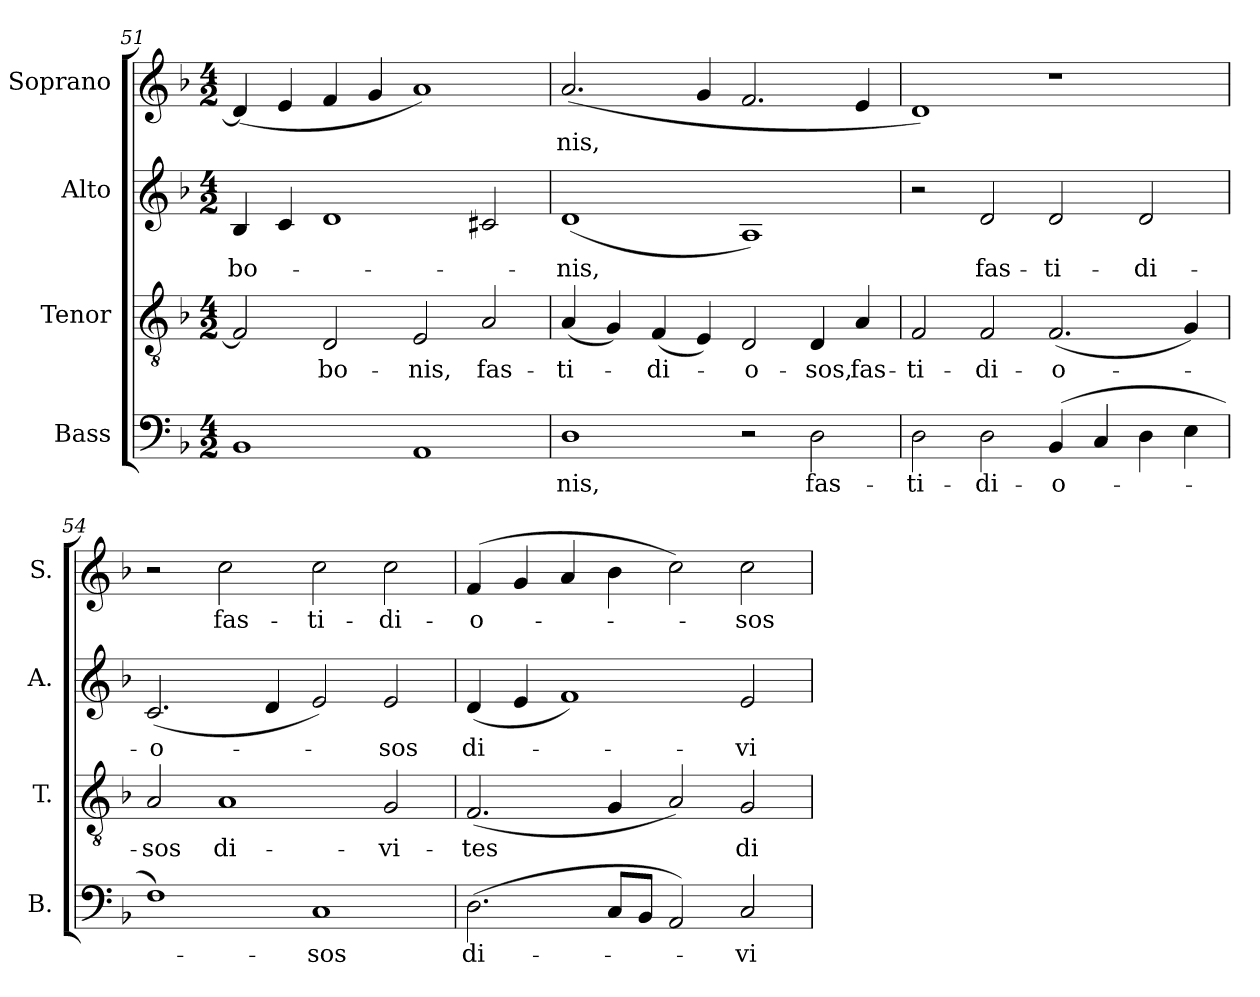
**kern	**text	**kern	**text	**kern	**text	**kern	**text
*part4	*part4	*part3	*part3	*part2	*part2	*part1	*part1
*staff4	*staff4	*staff3	*staff3	*staff2	*staff2	*staff1	*staff1
*I"Bass	*	*I"Tenor	*	*I"Alto	*	*I"Soprano	*
*I'B.	*	*I'T.	*	*I'A.	*	*I'S.	*
*clefF4	*	*clefGv2	*	*clefG2	*	*clefG2	*
*	*	*ITrd7c12	*	*	*	*	*
*k[b-]	*	*k[b-]	*	*k[b-]	*	*k[b-]	*
*F:	*	*F:	*	*F:	*	*F:	*
*M4/2	*	*M4/2	*	*M4/2	*	*M4/2	*
=51	=51	=51	=51	=51	=51	=51	=51
!	!	!	!	!	!LO:LY:b:color=#000000	!	!
1BB-i	.	2FFi/]	.	4B-i/	bo-	(4di/]	.
.	.	.	.	4ci/	.	4ei/	.
!	!	!	!LO:LY:b:color=#000000	!	!	!	!
.	.	2DDi/	bo-	1di	.	4fi/	.
.	.	.	.	.	.	4gi/	.
!	!	!	!LO:LY:b:color=#000000	!	!	!	!
1AAi	.	2EEi/	-nis,	.	.	1ai)	.
!	!	!	!LO:LY:b:color=#000000	!	!	!	!
.	.	2AAi/	fas-	2c#Xi/	.	.	.
=52	=52	=52	=52	=52	=52	=52	=52
!	!LO:LY:b:color=#000000	!	!	!	!	!	!
!	!	!	!LO:LY:b:color=#000000	!	!	!	!
!	!	!	!	!	!LO:LY:b:color=#000000	!	!
!	!	!	!	!	!	!	!LO:LY:b:color=#000000
1Di	-nis,	(4AAi/	-ti-	(1di	-nis,	(2.ai/	-nis,
.	.	4GGi/)	.	.	.	.	.
!	!	!	!LO:LY:b:color=#000000	!	!	!	!
.	.	(4FFi/	-di-	.	.	.	.
.	.	4EEi/)	.	.	.	4gi/	.
!	!	!	!LO:LY:b:color=#000000	!	!	!	!
2r	.	2DDi/	-o-	1Ai)	.	2.fi/	.
!	!LO:LY:b:color=#000000	!	!	!	!	!	!
!	!	!	!LO:LY:b:color=#000000	!	!	!	!
2Di\	fas-	4DDi/	-sos,	.	.	.	.
!	!	!	!LO:LY:b:color=#000000	!	!	!	!
.	.	4AAi/	fas-	.	.	4ei/	.
=53	=53	=53	=53	=53	=53	=53	=53
!	!LO:LY:b:color=#000000	!	!	!	!	!	!
!	!	!	!LO:LY:b:color=#000000	!	!	!	!
2Di\	-ti-	2FFi/	-ti-	2r	.	1di)	.
!	!LO:LY:b:color=#000000	!	!	!	!	!	!
!	!	!	!LO:LY:b:color=#000000	!	!	!	!
!	!	!	!	!	!LO:LY:b:color=#000000	!	!
2Di\	-di-	2FFi/	-di-	2di/	fas-	.	.
!	!LO:LY:b:color=#000000	!	!	!	!	!	!
!	!	!	!LO:LY:b:color=#000000	!	!	!	!
!	!	!	!	!	!LO:LY:b:color=#000000	!	!
(4BB-i/	-o-	(2.FFi/	-o-	2di/	-ti-	1r	.
4Ci/	.	.	.	.	.	.	.
!	!	!	!	!	!LO:LY:b:color=#000000	!	!
4Di\	.	.	.	2di/	-di-	.	.
4Ei\	.	4GGi/)	.	.	.	.	.
=54	=54	=54	=54	=54	=54	=54	=54
!	!	!	!LO:LY:b:color=#000000	!	!	!	!
!	!	!	!	!	!LO:LY:b:color=#000000	!	!
1Fi)	.	2AAi/	-sos	(2.ci/	-o-	2r	.
!	!	!	!LO:LY:b:color=#000000	!	!	!	!
!	!	!	!	!	!	!	!LO:LY:b:color=#000000
.	.	1AAi	di-	.	.	2cci\	fas-
.	.	.	.	4di/	.	.	.
!	!LO:LY:b:color=#000000	!	!	!	!	!	!
!	!	!	!	!	!	!	!LO:LY:b:color=#000000
1Ci	-sos	.	.	2ei/)	.	2cci\	-ti-
!	!	!	!LO:LY:b:color=#000000	!	!	!	!
!	!	!	!	!	!LO:LY:b:color=#000000	!	!
!	!	!	!	!	!	!	!LO:LY:b:color=#000000
.	.	2GGi/	-vi-	2ei/	-sos	2cci\	-di-
!!LO:PB:g=z
=55	=55	=55	=55	=55	=55	=55	=55
!	!LO:LY:b:color=#000000	!	!	!	!	!	!
!	!	!	!LO:LY:b:color=#000000	!	!	!	!
!	!	!	!	!	!LO:LY:b:color=#000000	!	!
!	!	!	!	!	!	!	!LO:LY:b:color=#000000
(2.Di\	di-	(2.FFi/	-tes	(4di/	di-	(4fi/	-o-
.	.	.	.	4ei/	.	4gi/	.
.	.	.	.	1fi)	.	4ai/	.
8Ci/L	.	4GGi/	.	.	.	4b-i\	.
8BB-i/J	.	.	.	.	.	.	.
2AAi/)	.	2AAi/)	.	.	.	2cci\)	.
!	!LO:LY:b:color=#000000	!	!	!	!	!	!
!	!	!	!LO:LY:b:color=#000000	!	!	!	!
!	!	!	!	!	!LO:LY:b:color=#000000	!	!
!	!	!	!	!	!	!	!LO:LY:b:color=#000000
2Ci/	-vi-	2GGi/	di-	2ei/	-vi-	2cci\	-sos
=	=	=	=	=	=	=	=
*-	*-	*-	*-	*-	*-	*-	*-
